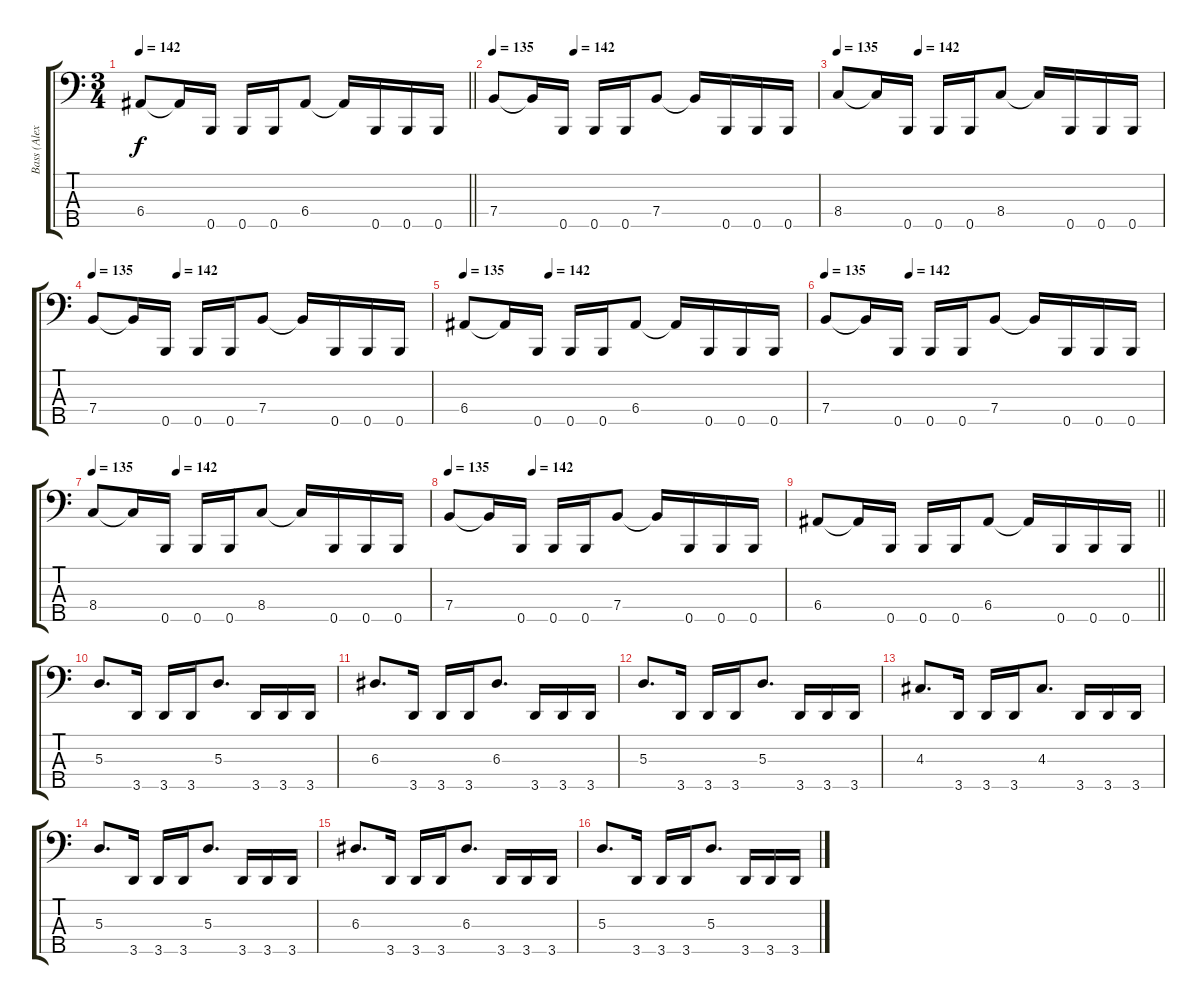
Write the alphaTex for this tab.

\track ("Bass (Alex overdub)" "Bass (Alex") {instrument electricbassfinger}
\staff {score tabs}
\tuning (G2 D2 A1 E1 B0) {hide}
\ts (3 4)
\tempo 142
\clef f4
\barLineRight lightlight
\ks c
6.4.8{dy f} 6.4{t}.16 0.5.16 0.5.16 0.5.16 6.4.8 6.4{t}.16 0.5.16 0.5.16 0.5.16 |
\section ("" "")
\tempo 135
\tempo (142 0.25)
7.4.8 7.4{t}.16 0.5.16 0.5.16 0.5.16 7.4.8 7.4{t}.16 0.5.16 0.5.16 0.5.16 |
\tempo 135
\tempo (142 0.25)
8.4.8 8.4{t}.16 0.5.16 0.5.16 0.5.16 8.4.8 8.4{t}.16 0.5.16 0.5.16 0.5.16 |
\tempo 135
\tempo (142 0.25)
7.4.8 7.4{t}.16 0.5.16 0.5.16 0.5.16 7.4.8 7.4{t}.16 0.5.16 0.5.16 0.5.16 |
\tempo 135
\tempo (142 0.25)
6.4.8 6.4{t}.16 0.5.16 0.5.16 0.5.16 6.4.8 6.4{t}.16 0.5.16 0.5.16 0.5.16 |
\tempo 135
\tempo (142 0.25)
7.4.8 7.4{t}.16 0.5.16 0.5.16 0.5.16 7.4.8 7.4{t}.16 0.5.16 0.5.16 0.5.16 |
\tempo 135
\tempo (142 0.25)
8.4.8 8.4{t}.16 0.5.16 0.5.16 0.5.16 8.4.8 8.4{t}.16 0.5.16 0.5.16 0.5.16 |
\tempo 135
\tempo (142 0.25)
7.4.8 7.4{t}.16 0.5.16 0.5.16 0.5.16 7.4.8 7.4{t}.16 0.5.16 0.5.16 0.5.16 |
\barLineRight lightlight
6.4.8 6.4{t}.16 0.5.16 0.5.16 0.5.16 6.4.8 6.4{t}.16 0.5.16 0.5.16 0.5.16 |
\section ("" "")
5.3.8{d} 3.5.16 3.5.16 3.5.16 5.3.8{d} 3.5.16 3.5.16 3.5.16 |
6.3.8{d} 3.5.16 3.5.16 3.5.16 6.3.8{d} 3.5.16 3.5.16 3.5.16 |
5.3.8{d} 3.5.16 3.5.16 3.5.16 5.3.8{d} 3.5.16 3.5.16 3.5.16 |
4.3.8{d} 3.5.16 3.5.16 3.5.16 4.3.8{d} 3.5.16 3.5.16 3.5.16 |
5.3.8{d} 3.5.16 3.5.16 3.5.16 5.3.8{d} 3.5.16 3.5.16 3.5.16 |
6.3.8{d} 3.5.16 3.5.16 3.5.16 6.3.8{d} 3.5.16 3.5.16 3.5.16 |
5.3.8{d} 3.5.16 3.5.16 3.5.16 5.3.8{d} 3.5.16 3.5.16 3.5.16
